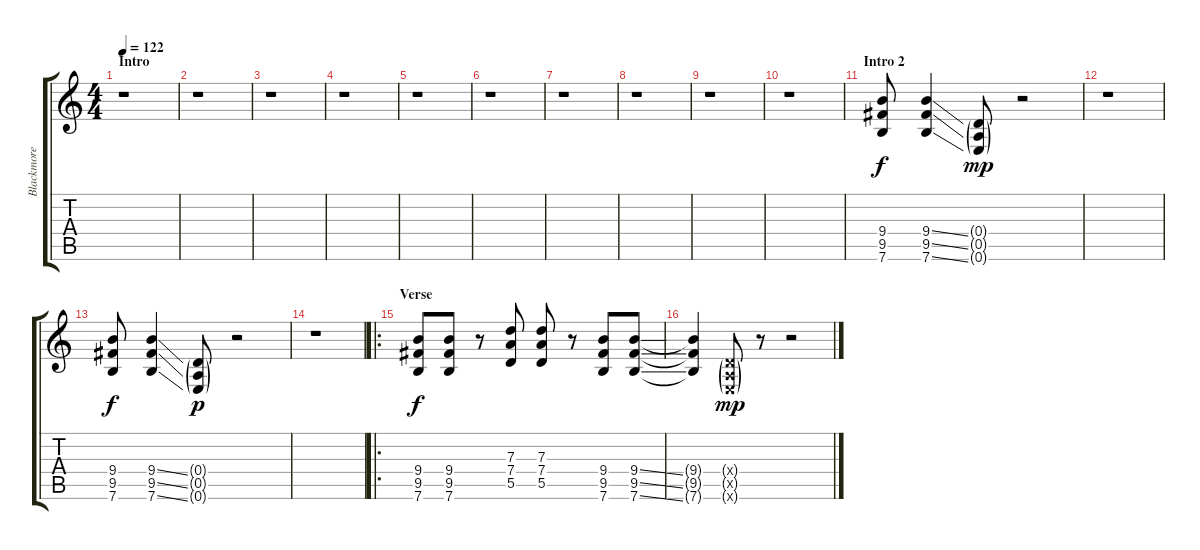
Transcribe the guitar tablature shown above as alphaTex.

\track ("Blackmore" "Blackmore") {instrument overdrivenguitar}
\staff {score tabs}
\tuning (E4 B3 G3 D3 A2 E2) {hide}
\ts (4 4)
\section ("" "Intro")
\tempo 122
\clef g2
\ks c
r.1{dy f instrument overdrivenguitar} |
r.1 |
r.1 |
r.1 |
r.1 |
r.1 |
r.1 |
r.1 |
r.1 |
r.1 |
\section ("" "Intro 2")
(9.4 9.5 7.6).8 (9.4{ss} 9.5{ss} 7.6{ss}).4 (0.4{g} 0.5{g} 0.6{g}).8{dy mp} r.2 |
r.1 |
(9.4 9.5 7.6).8{dy f} (9.4{ss} 9.5{ss} 7.6{ss}).4 (0.4{g} 0.5{g} 0.6{g}).8{dy p} r.2 |
r.1 |
\ro
\section ("" "Verse")
(9.4 9.5 7.6).8{dy f} (9.4 9.5 7.6).8 r.8 (7.3 7.4 5.5).8 (7.3 7.4 5.5).8 r.8 (9.4 9.5 7.6).8 (9.4{ss} 9.5{ss} 7.6{ss}).8 |
(9.4{t} 9.5{t} 7.6{t}).4 (0.4{g x} 0.5{g x} 0.6{g x}).8{dy mp} r.8 r.2
